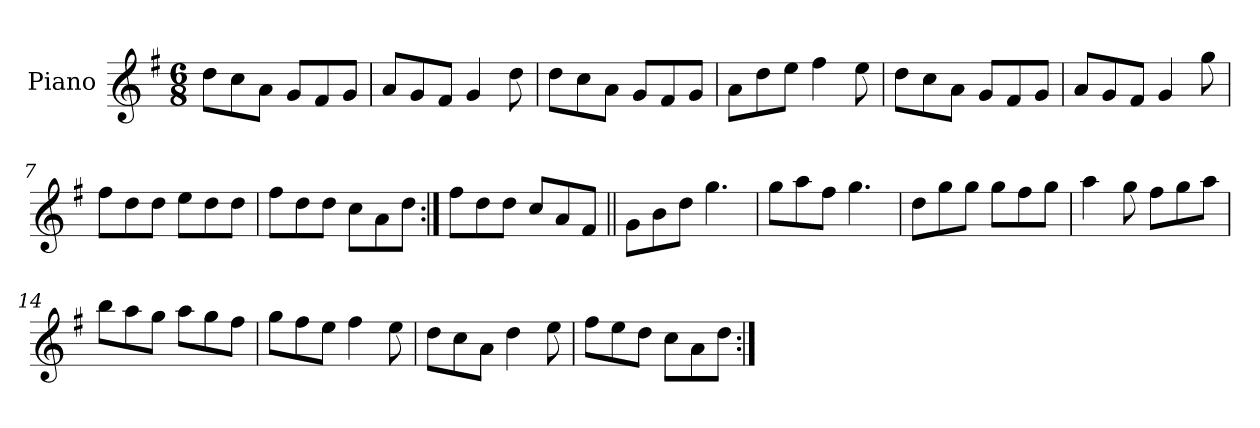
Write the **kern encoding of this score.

**kern
*part1
*staff1
*I"Piano
*I'Pno
*clefG2
*k[f#]
*G:
*M6/8
=1
8dd\L
8cc\
8a\J
8g/L
8f#/
8g/J
=2
8a/L
8g/
8f#/J
4g/
8dd\
=3
8dd\L
8cc\
8a\J
8g/L
8f#/
8g/J
=4
8a\L
8dd\
8ee\J
4ff#\
8ee\
=5
8dd\L
8cc\
8a\J
8g/L
8f#/
8g/J
=6
8a/L
8g/
8f#/J
4g/
8gg\
!!LO:LB:g=z
=7
8ff#\L
8dd\
8dd\J
8ee\L
8dd\
8dd\J
=8
8ff#\L
8dd\
8dd\J
8cc\L
8a\
8dd\J
=9:|!
8ff#\L
8dd\
8dd\J
8cc/L
8a/
8f#/J
=10||
8g\L
8b\
8dd\J
4.gg\
=11
8gg\L
8aa\
8ff#\J
4.gg\
=12
8dd\L
8gg\
8gg\J
8gg\L
8ff#\
8gg\J
!!LO:LB:g=z
=13
4aa\
8gg\
8ff#\L
8gg\
8aa\J
=14
8bb\L
8aa\
8gg\J
8aa\L
8gg\
8ff#\J
=15
8gg\L
8ff#\
8ee\J
4ff#\
8ee\
=16
8dd\L
8cc\
8a\J
4dd\
8ee\
=17
8ff#\L
8ee\
8dd\J
8cc\L
8a\
8dd\J
=:|!
*-
